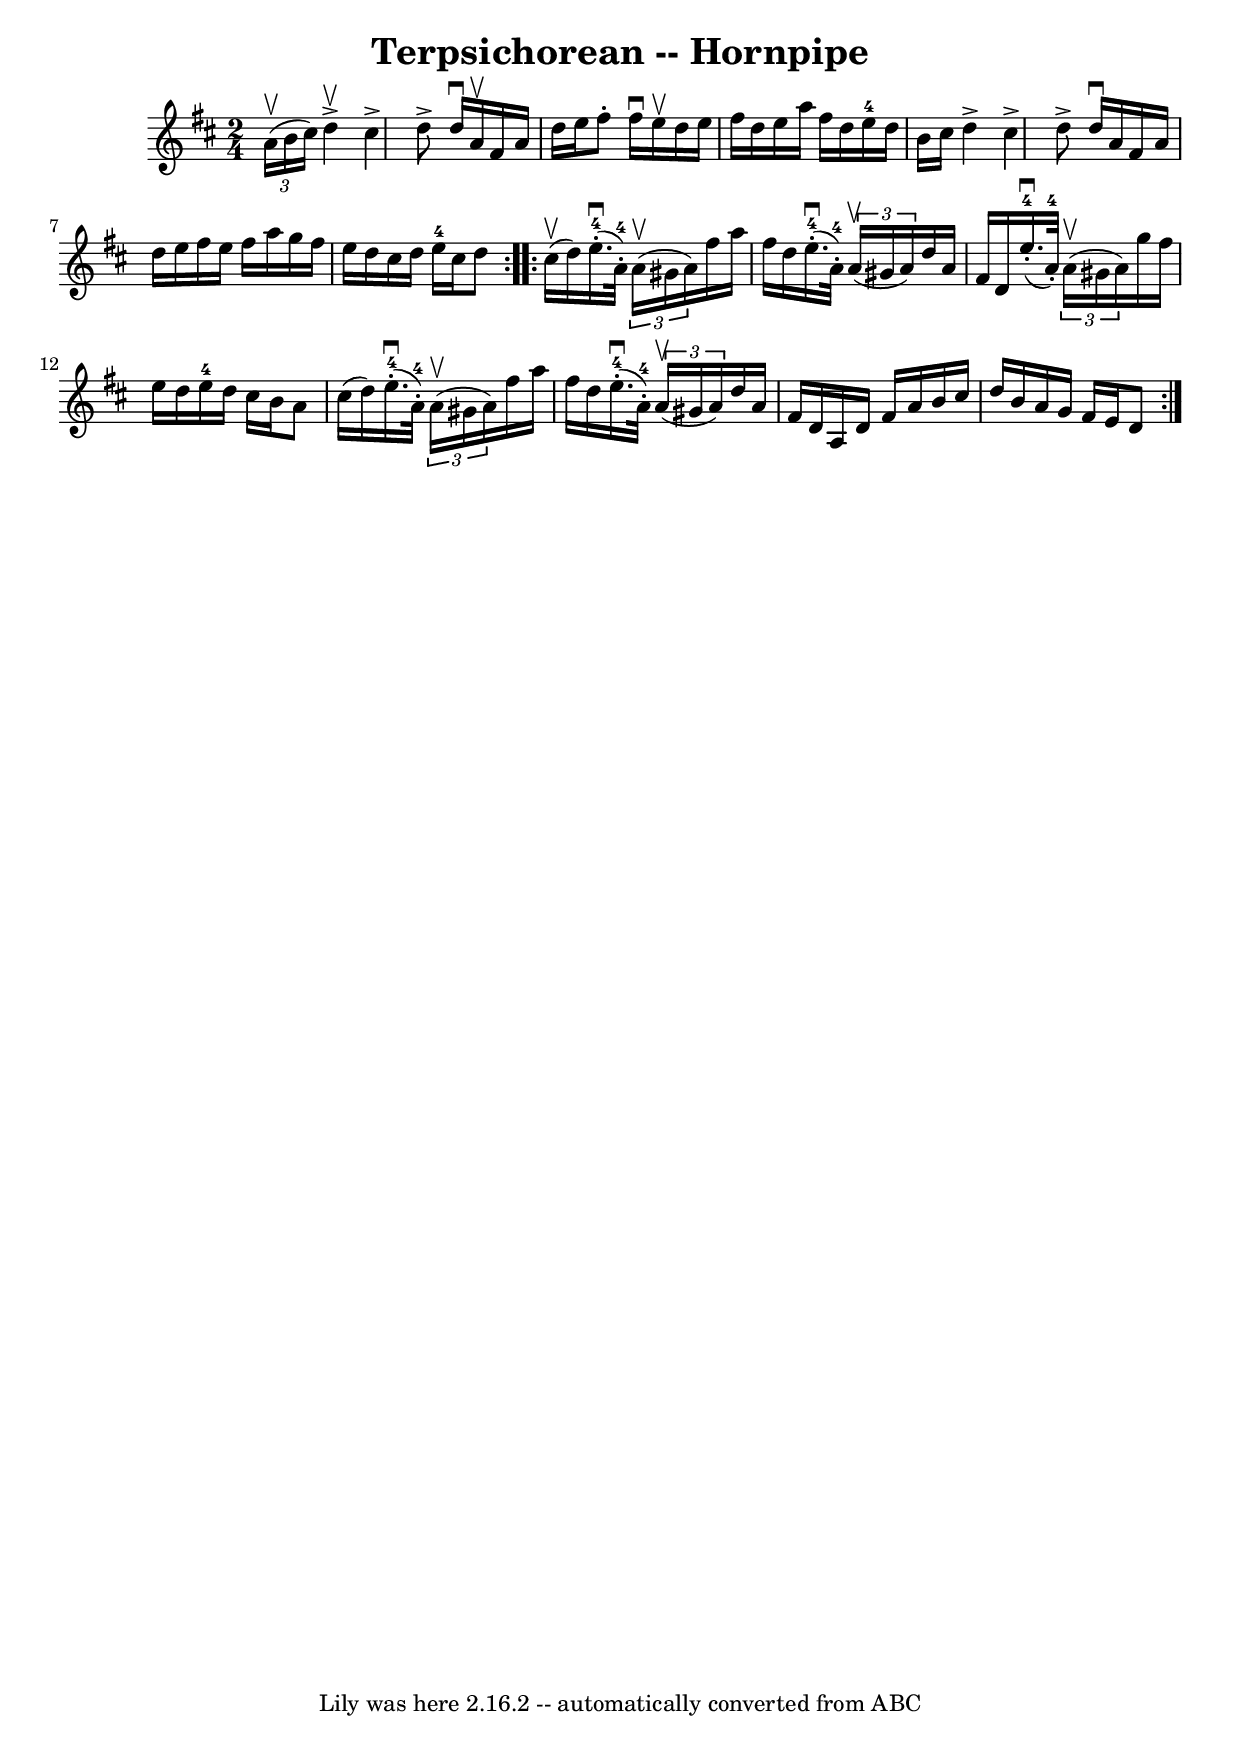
\version "2.16.2"
\include "Mammoth.ily"
\header {
  %% book = "Cole's 1000 Fiddle Tunes"
  crossRefNumber = "1"
  footnotes = ""
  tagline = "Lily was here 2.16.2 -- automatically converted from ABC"
  title = "Terpsichorean -- Hornpipe"

}
voicedefault =  {



  \repeat volta 2 {

    \time 2/4 
    \key d \major
   \times 2/3 { a'16 (^\upbow b'16 cis''16) 
			       } 
    |
    d''4^\upbow^\accent cis''4^\accent |
    d''8^\accent   
    d''16^\downbow a'16^\upbow fis'16 a'16 d''16 e''16  |
    
    fis''8 -. fis''16^\downbow e''16^\upbow d''16 e''16 fis''16    
    d''16  |
    e''16 a''16 fis''16 d''16 e''16-4 d''16    
    b'16 cis''16  |
    d''4^\accent cis''4^\accent |
    d''8 
    ^\accent d''16^\downbow a'16 fis'16 a'16 d''16 e''16  |
    
    fis''16 e''16 fis''16 a''16 g''16 fis''16 e''16 d''16  
    |
    cis''16 d''16 e''16-4 cis''16 d''8  
  }     

  \repeat volta 2 {
    cis''16 (^\upbow d''16) |
    e''16. 
    -4(^\downbow-. a'32-4-.)   \times 2/3 { a'16 (^\upbow gis'16    
					    a'16) 
					  } fis''16 a''16 fis''16 d''16  |
    e''16. 
    -4(^\downbow-. a'32-4-.)   \times 2/3 { a'16 (^\upbow gis'16    
					    a'16) 
					  } d''16 a'16 fis'16 d'16  |
    e''16. 
    -4(^\downbow-. a'32-4-.)   \times 2/3 { a'16 (^\upbow gis'16    
					    a'16) 
					  } g''16 fis''16 e''16 d''16  |
    e''16-4 d''16  
    cis''16 b'16 a'8 cis''16 (d''16) |
    e''16. 
    -4(^\downbow-. a'32-4-.)   \times 2/3 { a'16 (^\upbow gis'16    
					    a'16) 
					  } fis''16 a''16 fis''16 d''16  |
    e''16. 
    -4(^\downbow-. a'32-4-.)   \times 2/3 { a'16 (^\upbow gis'16    
					    a'16) 
					  } d''16 a'16 fis'16 d'16  |
    a16 d'16    
    fis'16 a'16 b'16 cis''16 d''16 b'16  |
    a'16 g'16    
    fis'16 e'16 d'8  
  }   

}

\score{
  <<

    \context Staff="default"
    {
      \voicedefault 
      
    }

  >>
  \layout {
    
  }
  \midi {
  }

}
